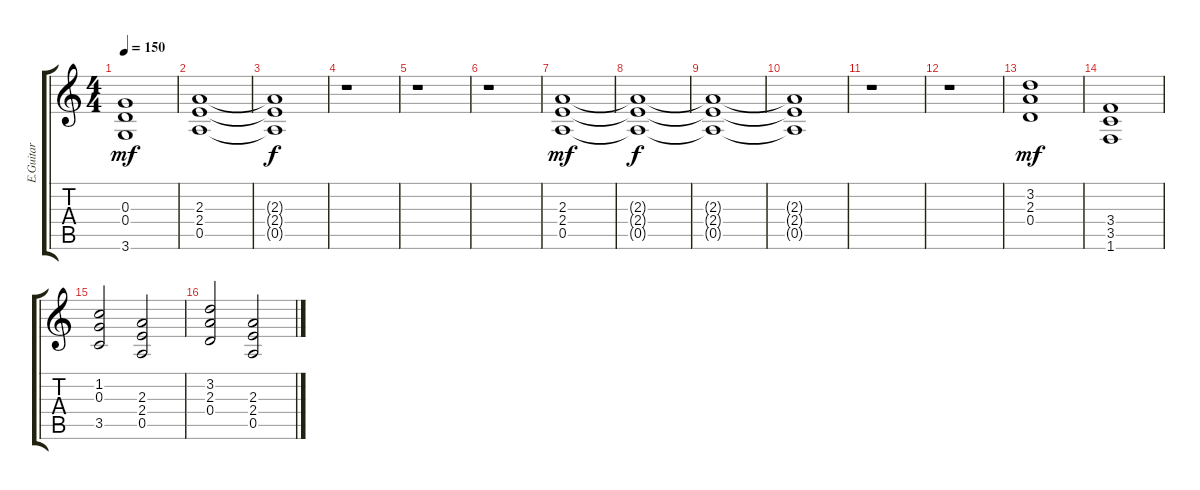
\track ("E.Guitar" "E.Guitar") {instrument distortionguitar}
\staff {score tabs}
\tuning (E4 B3 G3 D3 A2 E2) {hide}
\ts (4 4)
\tempo 150
\clef g2
\ks c
(0.3 0.4 3.6).1{dy mf} |
(2.3 2.4 0.5).1 |
(2.3{t} 2.4{t} 0.5{t}).1{dy f} |
r.1 |
r.1 |
r.1 |
(2.3 2.4 0.5).1{dy mf} |
(2.3{t} 2.4{t} 0.5{t}).1{dy f} |
(2.3{t} 2.4{t} 0.5{t}).1 |
(2.3{t} 2.4{t} 0.5{t}).1 |
r.1 |
r.1 |
(3.2 2.3 0.4).1{dy mf} |
(3.4 3.5 1.6).1 |
(1.2 0.3 3.5).2 (2.3 2.4 0.5).2 |
(3.2 2.3 0.4).2 (2.3 2.4 0.5).2
